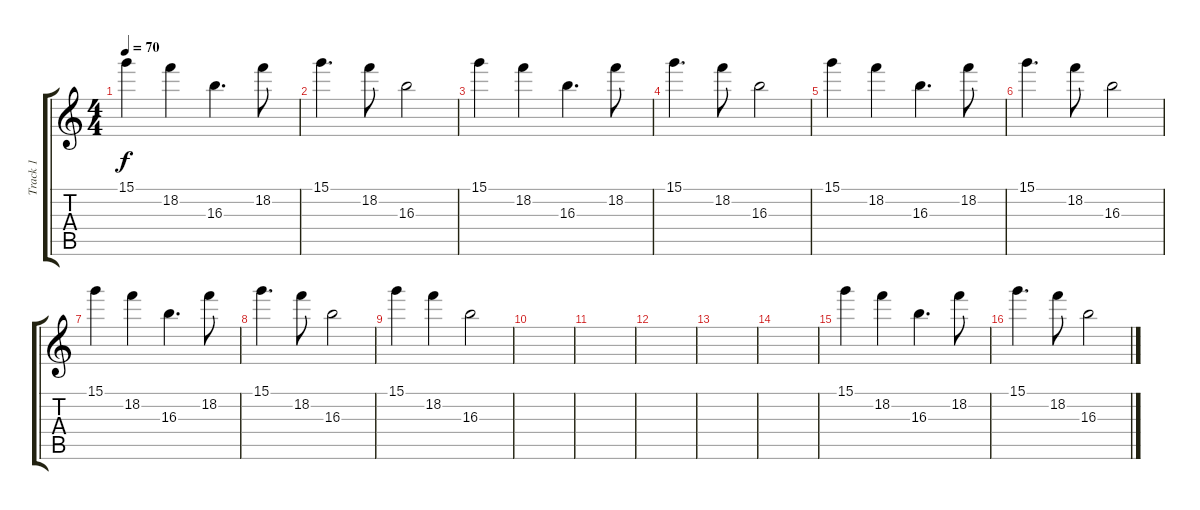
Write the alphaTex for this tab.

\track ("Track 1" "Track 1") {instrument acousticguitarnylon}
\staff {score tabs}
\tuning (E4 B3 G3 D3 A2 E2) {hide}
\ts (4 4)
\tempo 70
\clef g2
\ks c
15.1.4{dy f} 18.2.4 16.3.4{d} 18.2.8 |
15.1.4{d} 18.2.8 16.3.2 |
15.1.4 18.2.4 16.3.4{d} 18.2.8 |
15.1.4{d} 18.2.8 16.3.2 |
15.1.4 18.2.4 16.3.4{d} 18.2.8 |
15.1.4{d} 18.2.8 16.3.2 |
15.1.4 18.2.4 16.3.4{d} 18.2.8 |
15.1.4{d} 18.2.8 16.3.2 |
15.1.4 18.2.4 16.3.2 |
|
|
|
|
|
15.1.4 18.2.4 16.3.4{d} 18.2.8 |
15.1.4{d} 18.2.8 16.3.2
